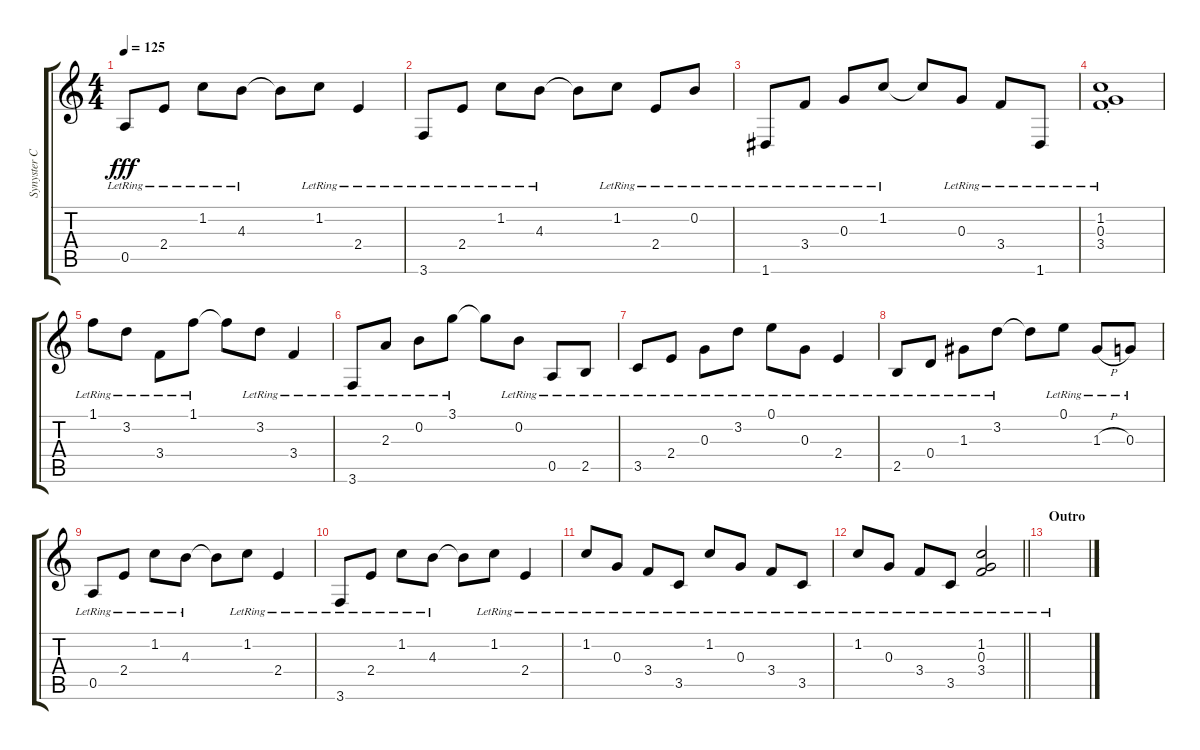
\track ("Synyster Clean" "Synyster C") {instrument acousticguitarsteel}
\staff {score tabs}
\tuning (E4 B3 G3 D3 A2 D2) {hide}
\ts (4 4)
\tempo 125
\clef g2
\ks c
0.5{lr}.8{dy fff} 2.4{lr}.8 1.2{lr}.8 4.3{lr}.8 4.3{t}.8 1.2{lr}.8 2.4{lr}.4 |
3.6{lr}.8 2.4{lr}.8 1.2{lr}.8 4.3{lr}.8 4.3{t}.8 1.2{lr}.8 2.4{lr}.8 0.2{lr}.8 |
1.6{lr}.8 3.4{lr}.8 0.3{lr}.8 1.2{lr}.8 1.2{t}.8 0.3{lr}.8 3.4{lr}.8 1.6{lr}.8 |
(1.2{st lr} 0.3{st lr} 3.4{lr}).1 |
1.1{lr}.8 3.2{lr}.8 3.4{lr}.8 1.1{lr}.8 1.1{t}.8 3.2{lr}.8 3.4{lr}.4 |
3.6{lr}.8 2.3{lr}.8 0.2{lr}.8 3.1{lr}.8 3.1{t}.8 0.2{lr}.8 0.5{lr}.8 2.5{lr}.8 |
3.5{lr}.8 2.4{lr}.8 0.3{lr}.8 3.2{lr}.8 0.1{lr}.8 0.3{lr}.8 2.4{lr}.4 |
2.5{lr}.8 0.4{lr}.8 1.3{lr}.8 3.2{lr}.8 3.2{t}.8 0.1{lr}.8 1.3{h lr}.8 0.3{lr}.8 |
0.5{lr}.8 2.4{lr}.8 1.2{lr}.8 4.3{lr}.8 4.3{t}.8 1.2{lr}.8 2.4{lr}.4 |
3.6{lr}.8 2.4{lr}.8 1.2{lr}.8 4.3{lr}.8 4.3{t}.8 1.2{lr}.8 2.4{lr}.4 |
1.2{lr}.8 0.3{lr}.8 3.4{lr}.8 3.5{lr}.8 1.2{lr}.8 0.3{lr}.8 3.4{lr}.8 3.5{lr}.8 |
\barLineRight lightlight
1.2{lr}.8 0.3{lr}.8 3.4{lr}.8 3.5{lr}.8 (1.2{lr} 0.3{lr} 3.4{lr}).2 |
\section ("" "Outro")
